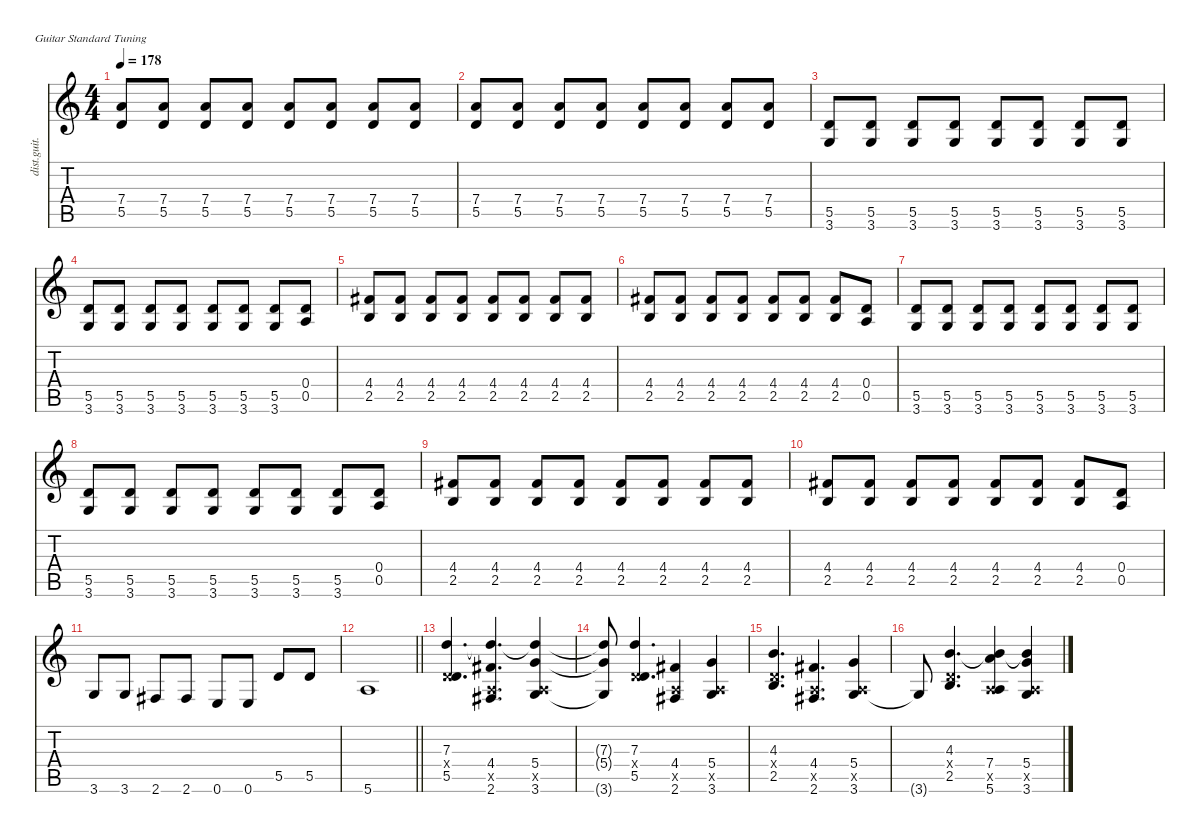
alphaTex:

\defaultSystemsLayout 4
\hideDynamics
\bracketExtendMode nobrackets
\otherSystemsTrackNameOrientation horizontal
\track ("Guitar" "dist.guit.") {mute instrument distortionguitar}
\staff {score tabs}
\tuning (E4 B3 G3 D3 A2 E2)
\ts (4 4)
\tempo 178
\clef g2
\ks c
(7.4 5.5).8{dy f beam Up} (7.4 5.5).8{beam Up} (7.4 5.5).8{beam Up} (7.4 5.5).8{beam Up} (7.4 5.5).8{beam Up} (7.4 5.5).8{beam Up} (7.4 5.5).8{beam Up} (7.4 5.5).8{beam Up} |
(7.4 5.5).8{beam Up} (7.4 5.5).8{beam Up} (7.4 5.5).8{beam Up} (7.4 5.5).8{beam Up} (7.4 5.5).8{beam Up} (7.4 5.5).8{beam Up} (7.4 5.5).8{beam Up} (7.4 5.5).8{beam Up} |
(5.5 3.6).8{beam Up} (5.5 3.6).8{beam Up} (5.5 3.6).8{beam Up} (5.5 3.6).8{beam Up} (5.5 3.6).8{beam Up} (5.5 3.6).8{beam Up} (5.5 3.6).8{beam Up} (5.5 3.6).8{beam Up} |
(5.5 3.6).8{beam Up} (5.5 3.6).8{beam Up} (5.5 3.6).8{beam Up} (5.5 3.6).8{beam Up} (5.5 3.6).8{beam Up} (5.5 3.6).8{beam Up} (5.5 3.6).8{beam Up} (0.4 0.5).8{beam Up} |
(4.4{acc #} 2.5).8{beam Up} (4.4{acc #} 2.5).8{beam Up} (4.4{acc #} 2.5).8{beam Up} (4.4{acc #} 2.5).8{beam Up} (4.4{acc #} 2.5).8{beam Up} (4.4{acc #} 2.5).8{beam Up} (4.4{acc #} 2.5).8{beam Up} (4.4{acc #} 2.5).8{beam Up} |
(4.4{acc #} 2.5).8{beam Up} (4.4{acc #} 2.5).8{beam Up} (4.4{acc #} 2.5).8{beam Up} (4.4{acc #} 2.5).8{beam Up} (4.4{acc #} 2.5).8{beam Up} (4.4{acc #} 2.5).8{beam Up} (4.4{acc #} 2.5).8{beam Up} (0.4 0.5).8{beam Up} |
(5.5 3.6).8{beam Up} (5.5 3.6).8{beam Up} (5.5 3.6).8{beam Up} (5.5 3.6).8{beam Up} (5.5 3.6).8{beam Up} (5.5 3.6).8{beam Up} (5.5 3.6).8{beam Up} (5.5 3.6).8{beam Up} |
(5.5 3.6).8{beam Up} (5.5 3.6).8{beam Up} (5.5 3.6).8{beam Up} (5.5 3.6).8{beam Up} (5.5 3.6).8{beam Up} (5.5 3.6).8{beam Up} (5.5 3.6).8{beam Up} (0.4 0.5).8{beam Up} |
(4.4{acc #} 2.5).8{beam Up} (4.4{acc #} 2.5).8{beam Up} (4.4{acc #} 2.5).8{beam Up} (4.4{acc #} 2.5).8{beam Up} (4.4{acc #} 2.5).8{beam Up} (4.4{acc #} 2.5).8{beam Up} (4.4{acc #} 2.5).8{beam Up} (4.4{acc #} 2.5).8{beam Up} |
(4.4{acc #} 2.5).8{beam Up} (4.4{acc #} 2.5).8{beam Up} (4.4{acc #} 2.5).8{beam Up} (4.4{acc #} 2.5).8{beam Up} (4.4{acc #} 2.5).8{beam Up} (4.4{acc #} 2.5).8{beam Up} (4.4{acc #} 2.5).8{beam Up} (0.4 0.5).8{beam Up} |
3.6.8{beam Up} 3.6.8{beam Up} 2.6{acc #}.8{beam Up} 2.6{acc #}.8{beam Up} 0.6.8{beam Up} 0.6.8{beam Up} 5.5.8{beam Up} 5.5.8{beam Up} |
\barLineRight lightlight
5.6.1{beam Up} |
(7.3 0.4{x} 5.5).4{d beam Up} (4.4{acc #} 0.5{x} 2.6{acc #} 7.3{t}).4{d beam Up} (5.4 0.5{x} 3.6 7.3{t}).4{beam Up} |
(7.3{t} 5.4{t} 3.6{t}).8{beam Up} (7.3 0.4{x} 5.5).4{d beam Up} (4.4{acc #} 0.5{x} 2.6{acc #}).4{beam Up} (5.4 0.5{x} 3.6).4{beam Up} |
(4.3 0.4{x} 2.5).4{d beam Up} (4.4{acc #} 0.5{x} 2.6{acc #}).4{d beam Up} (5.4 0.5{x} 3.6).4{beam Up} |
3.6{t}.8{beam Up} (4.3 0.4{x} 2.5).4{d beam Up} (7.4 0.5{x} 5.6 4.3{t}).4{beam Up} (5.4 0.5{x} 3.6 4.3{t}).4{beam Up}
